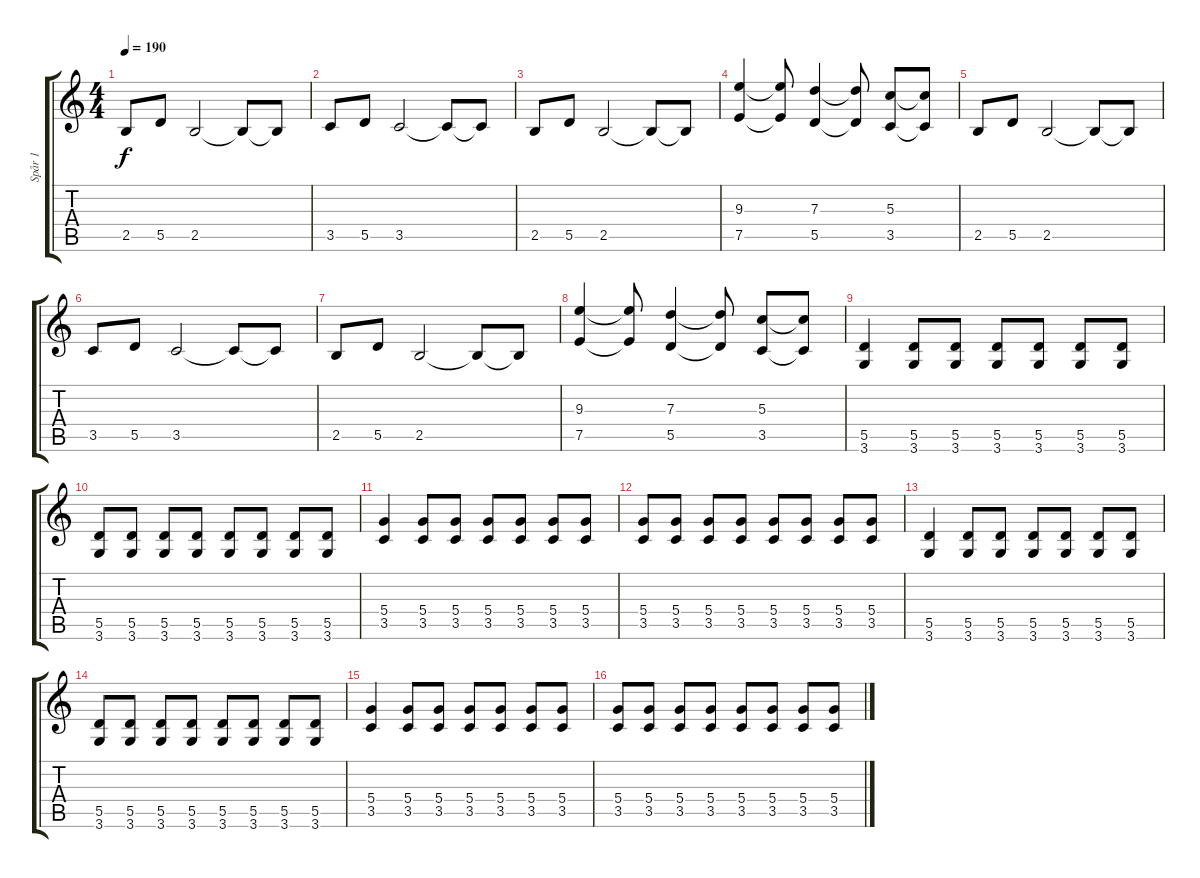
\track ("Spår 1" "Spår 1") {instrument distortionguitar}
\staff {score tabs}
\tuning (E4 B3 G3 D3 A2 E2) {hide}
\ts (4 4)
\tempo 190
\clef g2
\ks c
2.5.8{dy f instrument distortionguitar} 5.5.8 2.5.2 2.5{t}.8 2.5{t}.8 |
3.5.8 5.5.8 3.5.2 3.5{t}.8 3.5{t}.8 |
2.5.8 5.5.8 2.5.2 2.5{t}.8 2.5{t}.8 |
(9.3 7.5).4 (9.3{t} 7.5{t}).8 (7.3 5.5).4 (7.3{t} 5.5{t}).8 (5.3 3.5).8 (5.3{t} 3.5{t}).8 |
2.5.8 5.5.8 2.5.2 2.5{t}.8 2.5{t}.8 |
3.5.8 5.5.8 3.5.2 3.5{t}.8 3.5{t}.8 |
2.5.8 5.5.8 2.5.2 2.5{t}.8 2.5{t}.8 |
(9.3 7.5).4 (9.3{t} 7.5{t}).8 (7.3 5.5).4 (7.3{t} 5.5{t}).8 (5.3 3.5).8 (5.3{t} 3.5{t}).8 |
(5.5 3.6).4 (5.5 3.6).8 (5.5 3.6).8 (5.5 3.6).8 (5.5 3.6).8 (5.5 3.6).8 (5.5 3.6).8 |
(5.5 3.6).8 (5.5 3.6).8 (5.5 3.6).8 (5.5 3.6).8 (5.5 3.6).8 (5.5 3.6).8 (5.5 3.6).8 (5.5 3.6).8 |
(5.4 3.5).4 (5.4 3.5).8 (5.4 3.5).8 (5.4 3.5).8 (5.4 3.5).8 (5.4 3.5).8 (5.4 3.5).8 |
(5.4 3.5).8 (5.4 3.5).8 (5.4 3.5).8 (5.4 3.5).8 (5.4 3.5).8 (5.4 3.5).8 (5.4 3.5).8 (5.4 3.5).8 |
(5.5 3.6).4 (5.5 3.6).8 (5.5 3.6).8 (5.5 3.6).8 (5.5 3.6).8 (5.5 3.6).8 (5.5 3.6).8 |
(5.5 3.6).8 (5.5 3.6).8 (5.5 3.6).8 (5.5 3.6).8 (5.5 3.6).8 (5.5 3.6).8 (5.5 3.6).8 (5.5 3.6).8 |
(5.4 3.5).4 (5.4 3.5).8 (5.4 3.5).8 (5.4 3.5).8 (5.4 3.5).8 (5.4 3.5).8 (5.4 3.5).8 |
(5.4 3.5).8 (5.4 3.5).8 (5.4 3.5).8 (5.4 3.5).8 (5.4 3.5).8 (5.4 3.5).8 (5.4 3.5).8 (5.4 3.5).8
